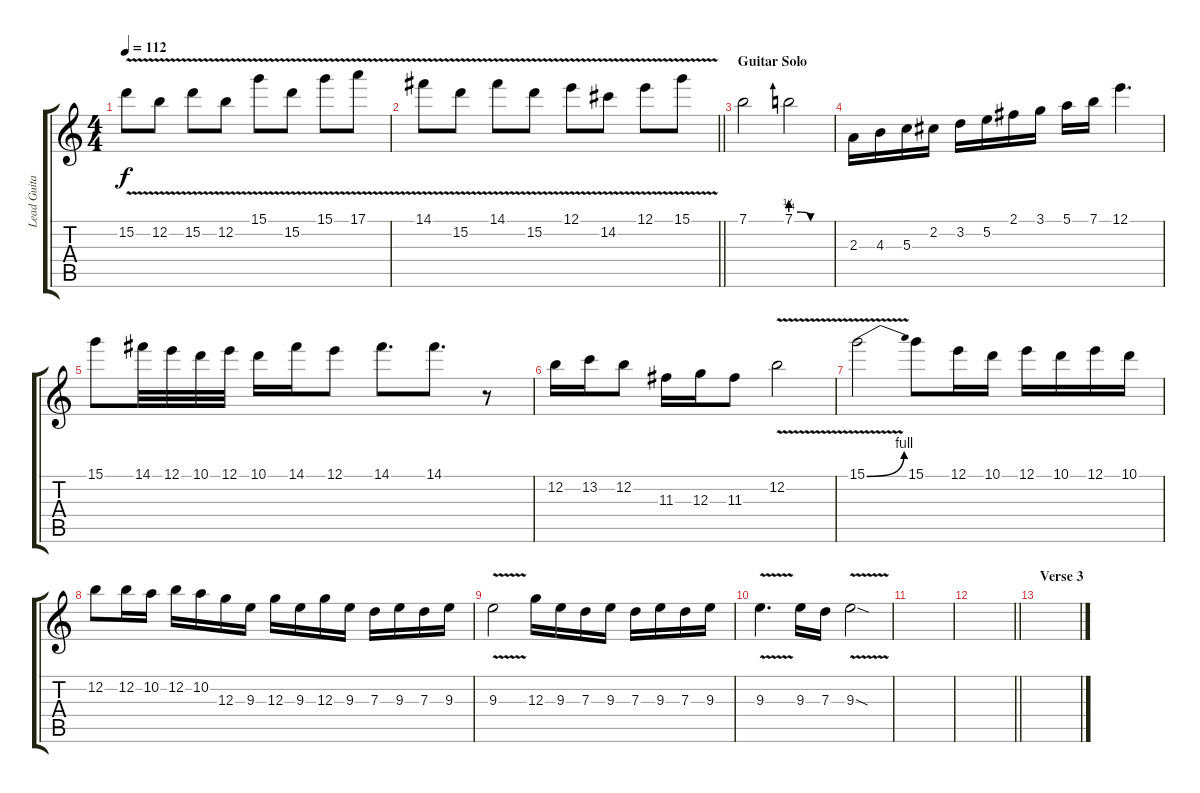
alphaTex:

\track ("Lead Guitar" "Lead Guita") {instrument distortionguitar}
\staff {score tabs}
\tuning (E4 B3 G3 D3 A2 E2) {hide}
\ts (4 4)
\tempo 112
\clef g2
\ks c
15.2{v}.8{dy f} 12.2{v}.8 15.2{v}.8 12.2{v}.8 15.1{v}.8 15.2{v}.8 15.1{v}.8 17.1{v}.8 |
\barLineRight lightlight
14.1{v}.8 15.2{v}.8 14.1{v}.8 15.2{v}.8 12.1{v}.8 14.2{v}.8 12.1{v}.8 15.1{v}.8 |
\section ("" "Guitar Solo")
7.1.2 7.1{be (custom 0 1 15 1 30 0 60 0)}.2 |
2.3.16 4.3.16 5.3.16 2.2.16 3.2.16 5.2.16 2.1.16 3.1.16 5.1.16 7.1.16 12.1.4{d} |
15.1.8 14.1.32 12.1.32 10.1.32 12.1.32 10.1.16 14.1.16 12.1.8 14.1.8{d} 14.1.8{d} r.8 |
12.2.16 13.2.16 12.2.8 11.3.16 12.3.16 11.3.8 12.2{v}.2 |
15.1{be (bend 0 0 60 4) v}.2 15.1.8 12.1.16 10.1.16 12.1.16 10.1.16 12.1.16 10.1.16 |
12.2.8 12.2.16 10.2.16 12.2.16 10.2.16 12.3.16 9.3.16 12.3.16 9.3.16 12.3.16 9.3.16 7.3.16 9.3.16 7.3.16 9.3.16 |
9.3{v}.2 12.3.16 9.3.16 7.3.16 9.3.16 7.3.16 9.3.16 7.3.16 9.3.16 |
9.3{v}.4{d} 9.3.16 7.3.16 9.3{v sod}.2 |
|
\barLineRight lightlight
|
\section ("" "Verse 3")
